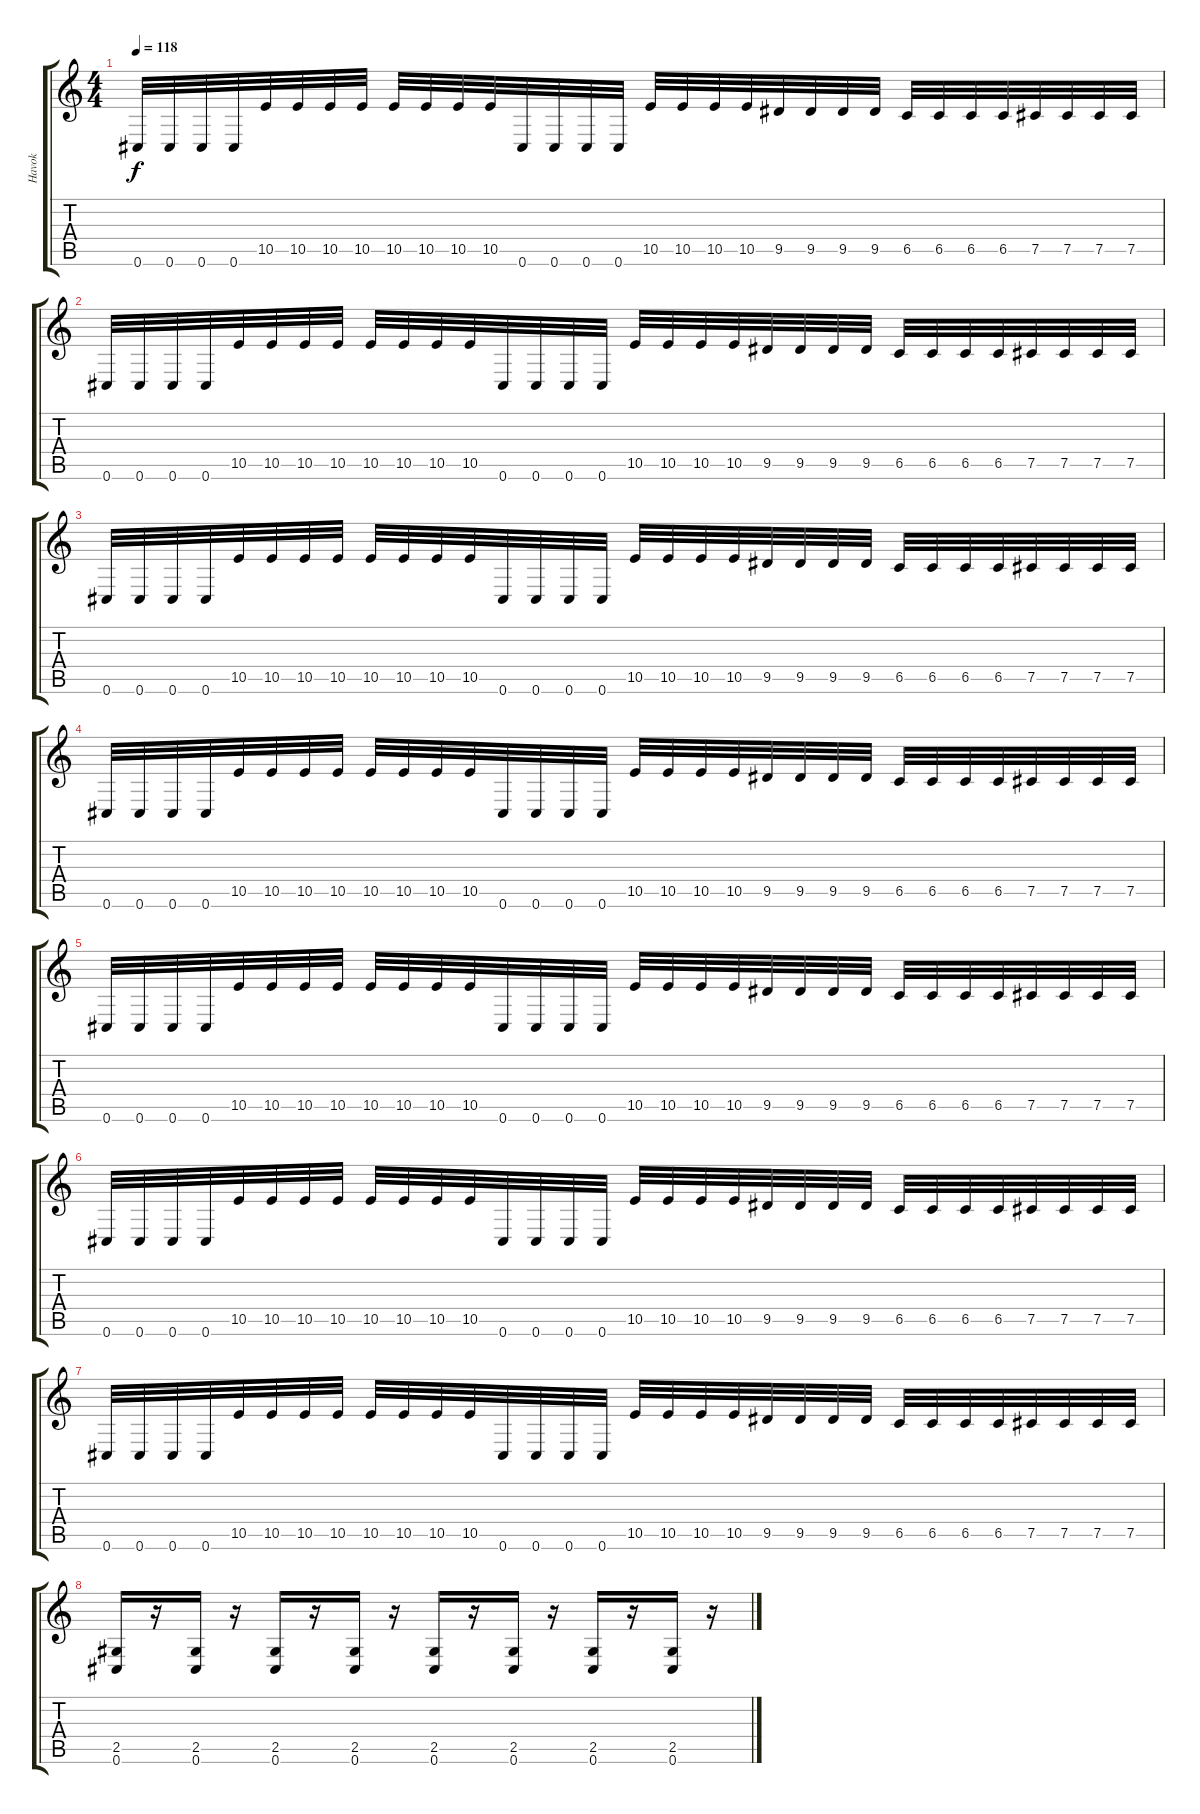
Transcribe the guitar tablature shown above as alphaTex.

\track ("Havok" "Havok") {instrument distortionguitar}
\staff {score tabs}
\tuning (Db4 Ab3 E3 B2 Gb2 Db2) {hide}
\ts (4 4)
\tempo 118
\clef g2
\ks c
0.6.32{dy f} 0.6.32 0.6.32 0.6.32 10.5.32 10.5.32 10.5.32 10.5.32 10.5.32 10.5.32 10.5.32 10.5.32 0.6.32 0.6.32 0.6.32 0.6.32 10.5.32 10.5.32 10.5.32 10.5.32 9.5.32 9.5.32 9.5.32 9.5.32 6.5.32 6.5.32 6.5.32 6.5.32 7.5.32 7.5.32 7.5.32 7.5.32 |
0.6.32 0.6.32 0.6.32 0.6.32 10.5.32 10.5.32 10.5.32 10.5.32 10.5.32 10.5.32 10.5.32 10.5.32 0.6.32 0.6.32 0.6.32 0.6.32 10.5.32 10.5.32 10.5.32 10.5.32 9.5.32 9.5.32 9.5.32 9.5.32 6.5.32 6.5.32 6.5.32 6.5.32 7.5.32 7.5.32 7.5.32 7.5.32 |
0.6.32 0.6.32 0.6.32 0.6.32 10.5.32 10.5.32 10.5.32 10.5.32 10.5.32 10.5.32 10.5.32 10.5.32 0.6.32 0.6.32 0.6.32 0.6.32 10.5.32 10.5.32 10.5.32 10.5.32 9.5.32 9.5.32 9.5.32 9.5.32 6.5.32 6.5.32 6.5.32 6.5.32 7.5.32 7.5.32 7.5.32 7.5.32 |
0.6.32 0.6.32 0.6.32 0.6.32 10.5.32 10.5.32 10.5.32 10.5.32 10.5.32 10.5.32 10.5.32 10.5.32 0.6.32 0.6.32 0.6.32 0.6.32 10.5.32 10.5.32 10.5.32 10.5.32 9.5.32 9.5.32 9.5.32 9.5.32 6.5.32 6.5.32 6.5.32 6.5.32 7.5.32 7.5.32 7.5.32 7.5.32 |
0.6.32 0.6.32 0.6.32 0.6.32 10.5.32 10.5.32 10.5.32 10.5.32 10.5.32 10.5.32 10.5.32 10.5.32 0.6.32 0.6.32 0.6.32 0.6.32 10.5.32 10.5.32 10.5.32 10.5.32 9.5.32 9.5.32 9.5.32 9.5.32 6.5.32 6.5.32 6.5.32 6.5.32 7.5.32 7.5.32 7.5.32 7.5.32 |
0.6.32 0.6.32 0.6.32 0.6.32 10.5.32 10.5.32 10.5.32 10.5.32 10.5.32 10.5.32 10.5.32 10.5.32 0.6.32 0.6.32 0.6.32 0.6.32 10.5.32 10.5.32 10.5.32 10.5.32 9.5.32 9.5.32 9.5.32 9.5.32 6.5.32 6.5.32 6.5.32 6.5.32 7.5.32 7.5.32 7.5.32 7.5.32 |
0.6.32 0.6.32 0.6.32 0.6.32 10.5.32 10.5.32 10.5.32 10.5.32 10.5.32 10.5.32 10.5.32 10.5.32 0.6.32 0.6.32 0.6.32 0.6.32 10.5.32 10.5.32 10.5.32 10.5.32 9.5.32 9.5.32 9.5.32 9.5.32 6.5.32 6.5.32 6.5.32 6.5.32 7.5.32 7.5.32 7.5.32 7.5.32 |
(2.5 0.6).16 r.16 (2.5 0.6).16 r.16 (2.5 0.6).16 r.16 (2.5 0.6).16 r.16 (2.5 0.6).16 r.16 (2.5 0.6).16 r.16 (2.5 0.6).16 r.16 (2.5 0.6).16 r.16
